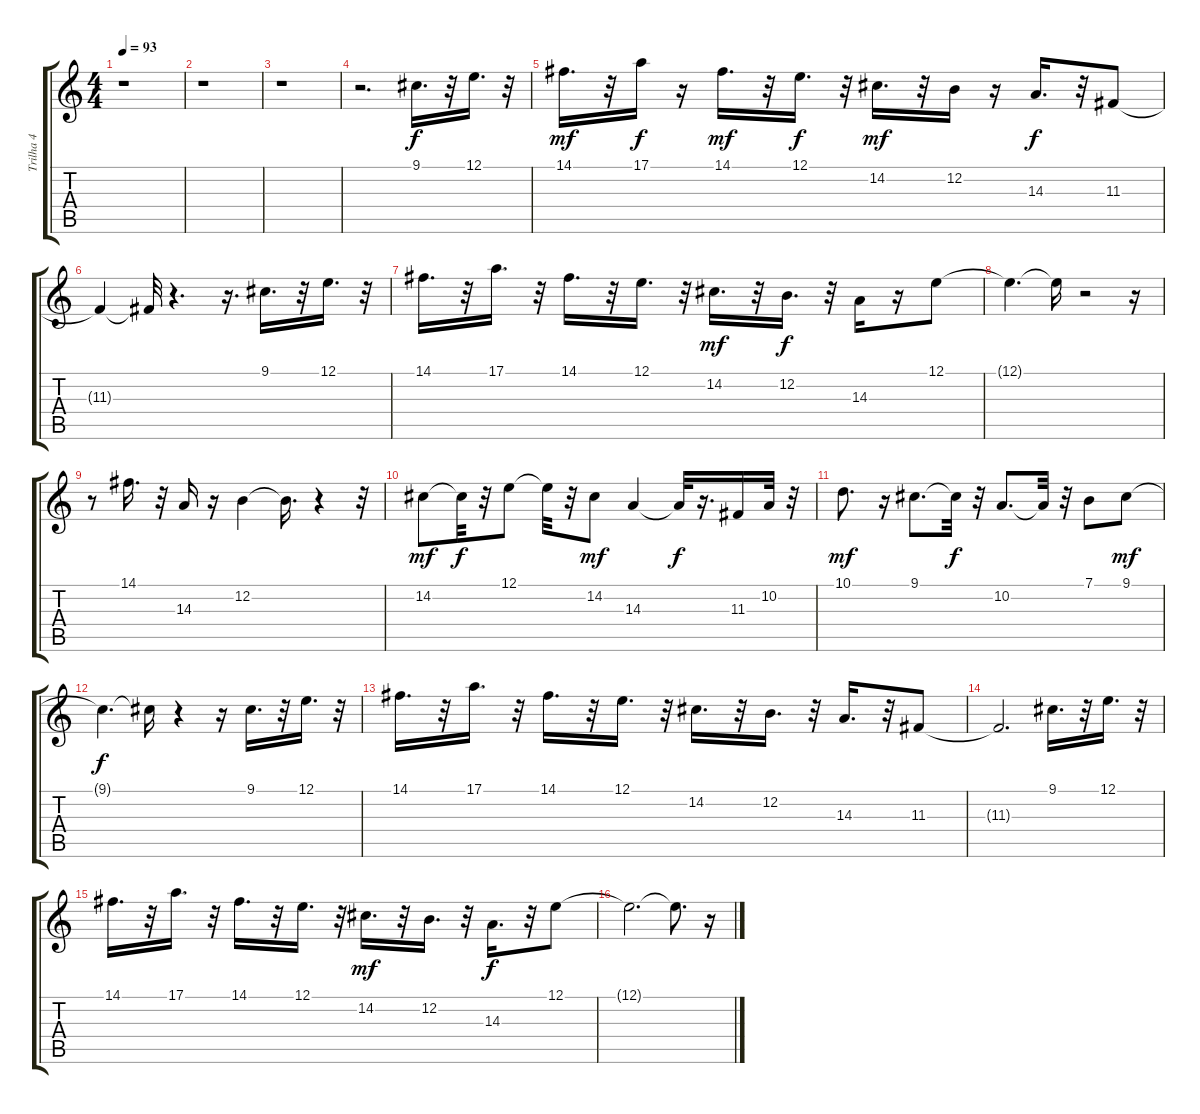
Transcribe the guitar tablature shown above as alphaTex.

\track ("Trilha 4" "Trilha 4") {instrument altosax}
\staff {score tabs}
\tuning (E4 B3 G3 D3 A2 E2) {hide}
\ts (4 4)
\tempo 93
\clef g2
\ks c
r.1{dy f} |
r.1 |
r.1 |
r.2{d} 9.1.16{d} r.32 12.1.16{d} r.32 |
14.1.16{d dy mf} r.32 17.1.16{dy f} r.16 14.1.16{d dy mf} r.32 12.1.16{d dy f} r.32 14.2.16{d dy mf} r.32 12.2.16 r.16 14.3.16{d dy f} r.32 11.3.8 |
11.3{t}.4 11.3{t}.32 r.4{d} r.16{d} 9.1.16{d} r.32 12.1.16{d} r.32 |
14.1.16{d} r.32 17.1.16{d} r.32 14.1.16{d} r.32 12.1.16{d} r.32 14.2.16{d dy mf} r.32 12.2.16{d dy f} r.32 14.3.16 r.16 12.1.8 |
12.1{t}.4{d} 12.1{t}.16 r.2 r.16 |
r.8 14.1.16{d} r.32 14.3.16 r.16 12.2.4 12.2{t}.16{d} r.4 r.32 |
14.2.8{dy mf} 14.2{t}.32{dy f} r.32 12.1.8 12.1{t}.32 r.32 14.2.8{dy mf} 14.3.4 14.3{t}.32{dy f} r.16{d} 11.3.16 10.2.32 r.32 |
10.1.8{d dy mf} r.16 9.1.8{d} 9.1{t}.32{dy f} r.32 10.2.8{d} 10.2{t}.32 r.32 7.1.8 9.1.8{dy mf} |
9.1{t}.4{d dy f} 9.1{t}.16 r.4 r.16 9.1.16{d} r.32 12.1.16{d} r.32 |
14.1.16{d} r.32 17.1.16{d} r.32 14.1.16{d} r.32 12.1.16{d} r.32 14.2.16{d} r.32 12.2.16{d} r.32 14.3.16{d} r.32 11.3.8 |
11.3{t}.2{d} 9.1.16{d} r.32 12.1.16{d} r.32 |
14.1.16{d} r.32 17.1.16{d} r.32 14.1.16{d} r.32 12.1.16{d} r.32 14.2.16{d dy mf} r.32 12.2.16{d} r.32 14.3.16{d dy f} r.32 12.1.8 |
12.1{t}.2{d} 12.1{t}.8{d} r.16
